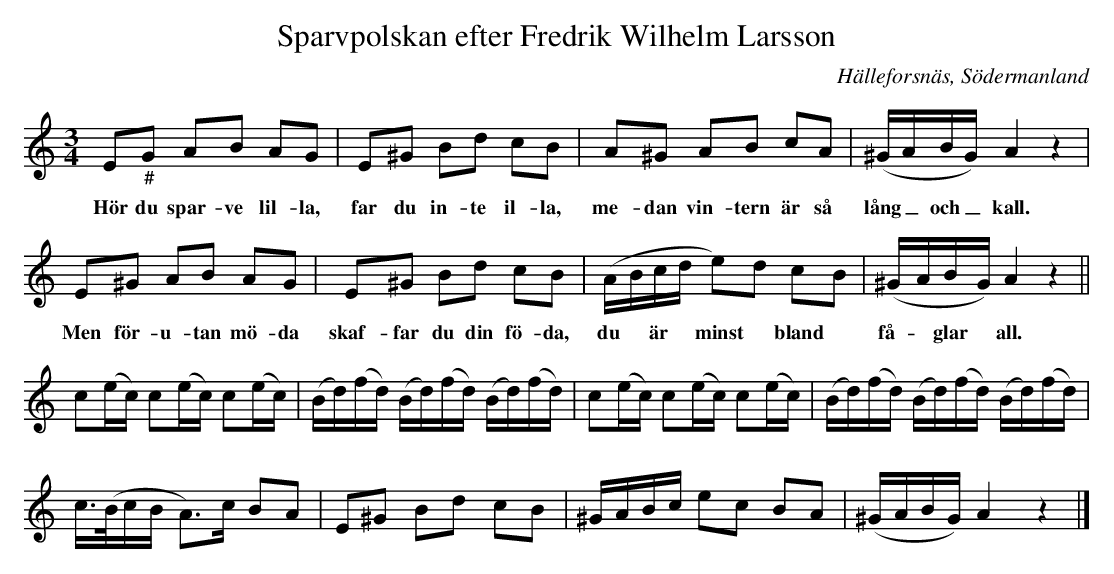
X:1
T:Sparvpolskan efter Fredrik Wilhelm Larsson
O:Hälleforsnäs, Södermanland
M:3/4
L:1/8
K:Am
E"_#"G AB AG | E^G Bd cB | A^G AB cA | (^G/A/B/G/) A2 z2  |
w: Hör du spar-ve lil-la, far du in-te il-la, me-dan vin-tern är så lång_ och_ kall.
E^G AB AG | E^G Bd cB | (A/B/c/d/ e)d cB | (^G/A/B/G/) A2 z2  ||
w: Men för-u-tan mö-da skaf-far du din fö-da, du ~ är ~ minst ~ bland ~ få- ~ glar ~ all.
  c(e/c/) c(e/c/) c(e/c/) | (B/d/)(f/d/) (B/d/)(f/d/) (B/d/)(f/d/) |  c(e/c/) c(e/c/) c(e/c/) | (B/d/)(f/d/) (B/d/)(f/d/) (B/d/)(f/d/) |
  c/>(B/c/B/ A>)c BA | E^G Bd cB | ^G/A/B/c/ ec BA | (^G/A/B/G/) A2 z2 |]
